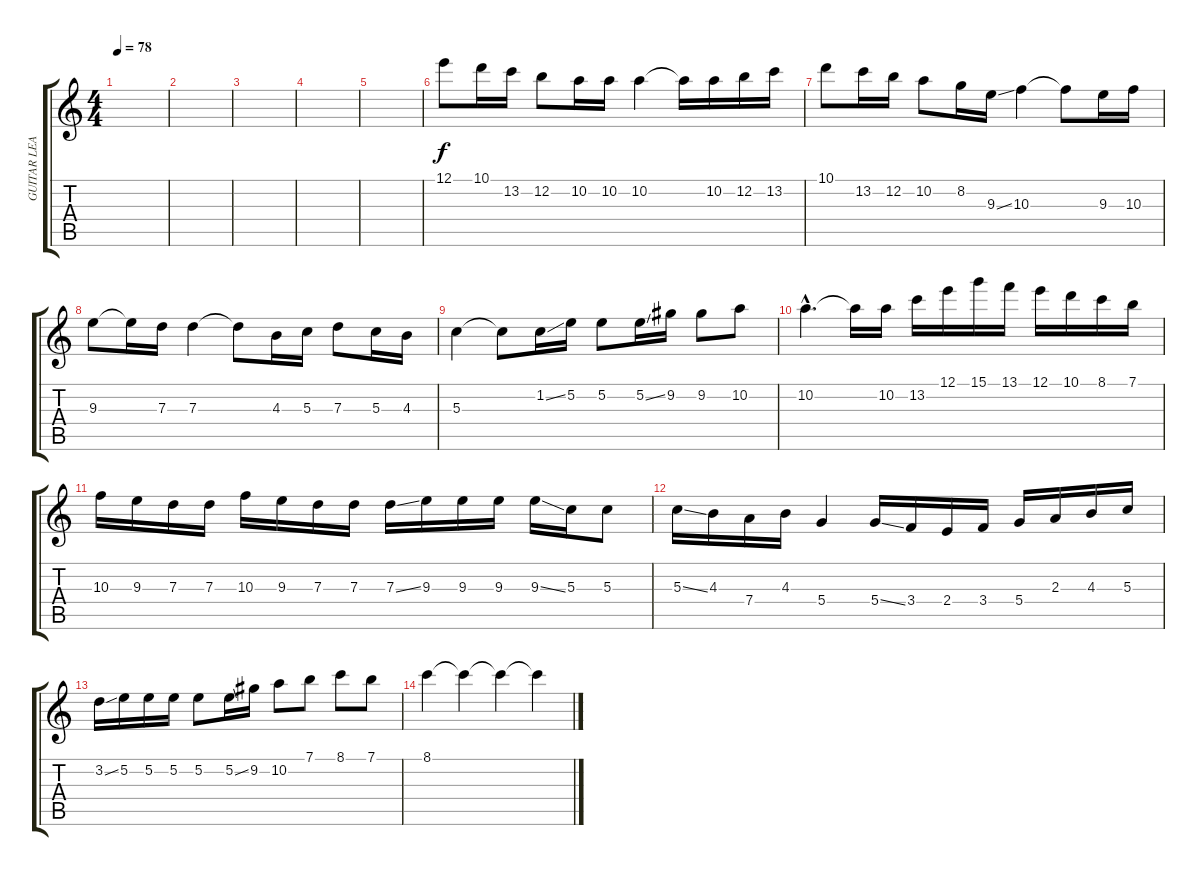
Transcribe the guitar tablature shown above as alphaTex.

\track ("GUITAR LEADER" "GUITAR LEA") {instrument acousticguitarnylon}
\staff {score tabs}
\tuning (E4 B3 G3 D3 A2 E2) {hide}
\ts (4 4)
\tempo 78
\clef g2
\ks c
|
|
|
|
|
12.1.8 10.1.16 13.2.16 12.2.8 10.2.16 10.2.16 10.2.4 10.2{t}.16 10.2.16 12.2.16 13.2.16 |
10.1.8 13.2.16 12.2.16 10.2.8 8.2.16 9.3{ss}.16 10.3.4 10.3{t}.8 9.3.16 10.3.16 |
9.3.8 9.3{t}.16 7.3.16 7.3.4 7.3{t}.8 4.3.16 5.3.16 7.3.8 5.3.16 4.3.16 |
5.3.4 5.3{t}.8 1.2{ss}.16 5.2.16 5.2.8 5.2{ss}.16 9.2.16 9.2.8 10.2.8 |
10.2{hac}.4{d} 10.2{t}.16 10.2.16 13.2.16 12.1.16 15.1.16 13.1.16 12.1.16 10.1.16 8.1.16 7.1.16 |
10.3.16 9.3.16 7.3.16 7.3.16 10.3.16 9.3.16 7.3.16 7.3.16 7.3{ss}.16 9.3.16 9.3.16 9.3.16 9.3{ss}.16 5.3.16 5.3.8 |
5.3{ss}.16 4.3.16 7.4.16 4.3.16 5.4.4 5.4{ss}.16 3.4.16 2.4.16 3.4.16 5.4.16 2.3.16 4.3.16 5.3.16 |
3.2{ss}.16 5.2.16 5.2.16 5.2.16 5.2.8 5.2{ss}.16 9.2.16 10.2.8 7.1.8 8.1.8 7.1.8 |
8.1.4 8.1{t}.4 8.1{t}.4 8.1{t}.4
